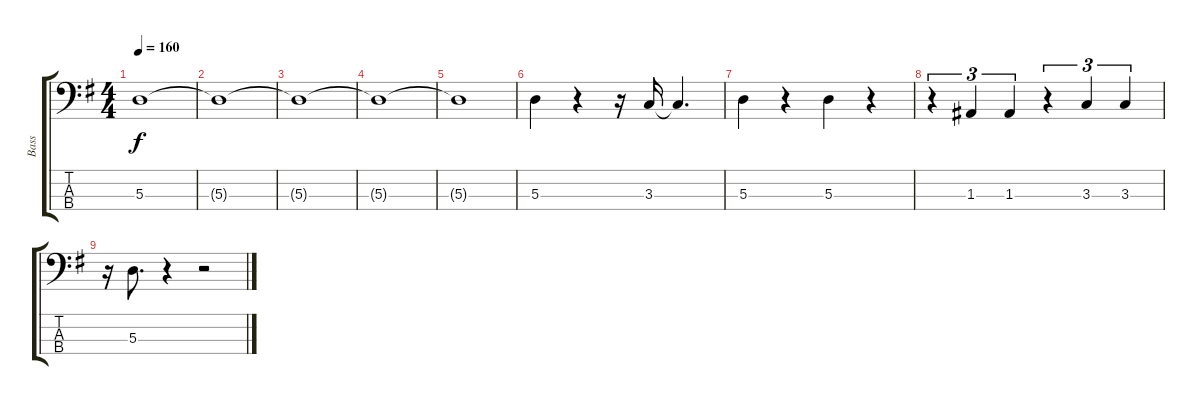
\track ("Bass" "Bass") {instrument electricbasspick}
\staff {score tabs}
\tuning (G2 D2 A1 E1) {hide}
\ts (4 4)
\tempo 160
\clef f4
\ks g
5.3{t}.1{dy f} |
5.3{t}.1 |
5.3{t}.1 |
5.3{t}.1 |
5.3{t}.1 |
5.3.4 r.4 r.16 3.3.16 3.3{t}.4{d} |
5.3.4 r.4 5.3.4 r.4 |
r.4{tu (3 2)} 1.3.4{tu (3 2)} 1.3.4{tu (3 2)} r.4{tu (3 2)} 3.3.4{tu (3 2)} 3.3.4{tu (3 2)} |
r.16 5.3.8{d} r.4 r.2
